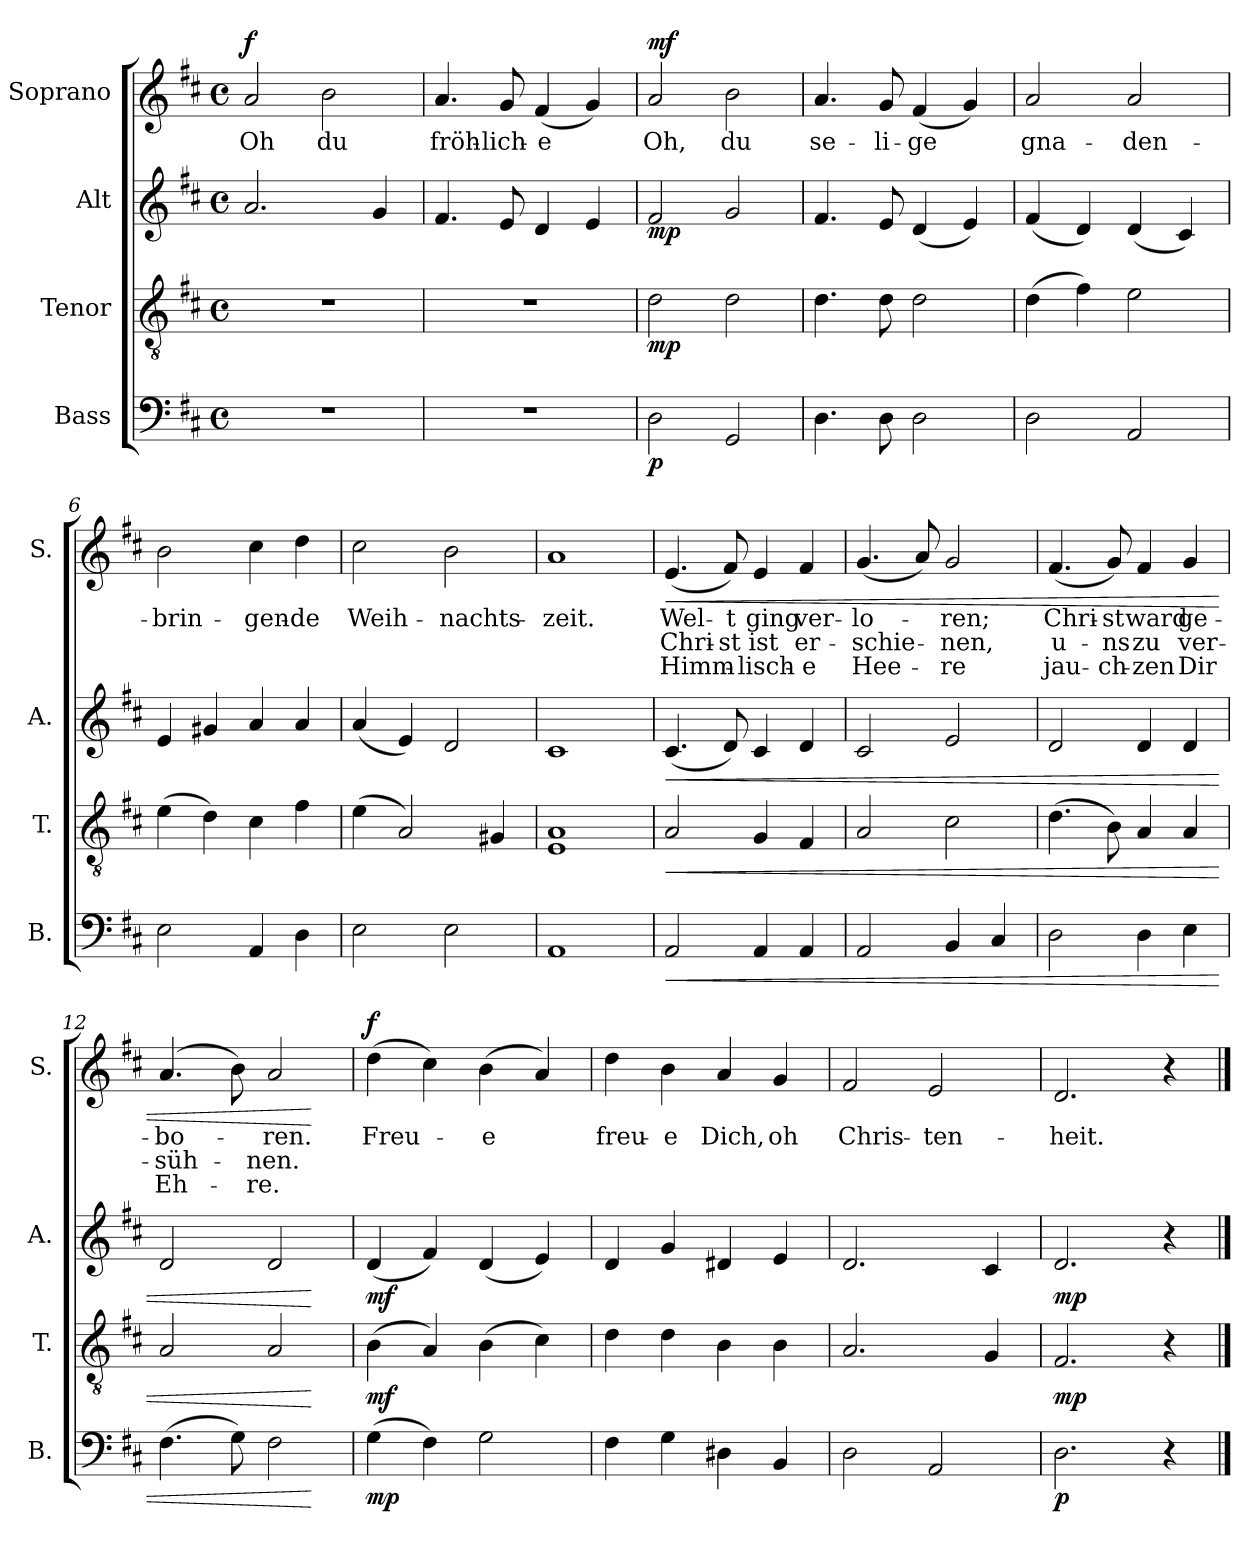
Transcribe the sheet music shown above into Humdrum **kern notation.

**kern	**dynam	**kern	**dynam	**kern	**dynam	**kern	**text	**text	**text	**dynam
*part4	*part4	*part3	*part3	*part2	*part2	*part1	*part1	*part1	*part1	*part1
*staff4	*staff4	*staff3	*staff3	*staff2	*staff2	*staff1	*staff1	*staff1	*staff1	*staff1
*I"Bass	*	*I"Tenor	*	*I"Alt	*	*I"Soprano	*	*	*	*
*I'B.	*	*I'T.	*	*I'A.	*	*I'S.	*	*	*	*
*clefF4	*	*clefGv2	*	*clefG2	*	*clefG2	*	*	*	*
*k[f#c#]	*	*k[f#c#]	*	*k[f#c#]	*	*k[f#c#]	*	*	*	*
*M4/4	*	*M4/4	*	*M4/4	*	*M4/4	*	*	*	*
*met(c)	*	*met(c)	*	*met(c)	*	*met(c)	*	*	*	*
=1	=1	=1	=1	=1	=1	=1	=1	=1	=1	=1
!	!	!	!	!	!	!	!LO:LY:b	!	!	!LO:DY:b
1r	.	1r	.	2.a/	.	2a/	Oh	.	.	f
!	!	!	!	!	!	!	!LO:LY:b	!	!	!
.	.	.	.	.	.	2b\	du	.	.	.
.	.	.	.	4g/	.	.	.	.	.	.
=2	=2	=2	=2	=2	=2	=2	=2	=2	=2	=2
!	!	!	!	!	!	!	!LO:LY:b	!	!	!
1r	.	1r	.	4.f#/	.	4.a/	fröh-	.	.	.
!	!	!	!	!	!	!	!LO:LY:b	!	!	!
.	.	.	.	8e/	.	8g/	-lich-	.	.	.
!	!	!	!	!	!	!	!LO:LY:b	!	!	!
.	.	.	.	4d/	.	(<4f#/	-e	.	.	.
.	.	.	.	4e/	.	4g/)	.	.	.	.
=3	=3	=3	=3	=3	=3	=3	=3	=3	=3	=3
!	!LO:DY:b	!	!LO:DY:b	!	!LO:DY:b	!	!LO:LY:b	!	!	!LO:DY:b
2D\	p	2d\	mp	2f#/	mp	2a/	Oh,	.	.	mf
!	!	!	!	!	!	!	!LO:LY:b	!	!	!
2GG/	.	2d\	.	2g/	.	2b\	du	.	.	.
=4	=4	=4	=4	=4	=4	=4	=4	=4	=4	=4
!	!	!	!	!	!	!	!LO:LY:b	!	!	!
4.D\	.	4.d\	.	4.f#/	.	4.a/	se-	.	.	.
!	!	!	!	!	!	!	!LO:LY:b	!	!	!
8D\	.	8d\	.	8e/	.	8g/	-li-	.	.	.
!	!	!	!	!	!	!	!LO:LY:b	!	!	!
2D\	.	2d\	.	(<4d/	.	(<4f#/	-ge	.	.	.
.	.	.	.	4e/)	.	4g/)	.	.	.	.
=5	=5	=5	=5	=5	=5	=5	=5	=5	=5	=5
!	!	!	!	!	!	!	!LO:LY:b	!	!	!
2D\	.	(>4d\	.	(<4f#/	.	2a/	gna-	.	.	.
.	.	4f#\)	.	4d/)	.	.	.	.	.	.
!	!	!	!	!	!	!	!LO:LY:b	!	!	!
2AA/	.	2e\	.	(<4d/	.	2a/	-den-	.	.	.
.	.	.	.	4c#/)	.	.	.	.	.	.
=6	=6	=6	=6	=6	=6	=6	=6	=6	=6	=6
!	!	!	!	!	!	!	!LO:LY:b	!	!	!
2E\	.	(>4e\	.	4e/	.	2b\	-brin-	.	.	.
.	.	4d\)	.	4g#X/	.	.	.	.	.	.
!	!	!	!	!	!	!	!LO:LY:b	!	!	!
4AA/	.	4c#\	.	4a/	.	4cc#\	-gen-	.	.	.
!	!	!	!	!	!	!	!LO:LY:b	!	!	!
4D\	.	4f#\	.	4a/	.	4dd\	-de	.	.	.
=7	=7	=7	=7	=7	=7	=7	=7	=7	=7	=7
!	!	!	!	!	!	!	!LO:LY:b	!	!	!
2E\	.	(>4e\	.	(<4a/	.	2cc#\	Weih-	.	.	.
.	.	2A/)	.	4e/)	.	.	.	.	.	.
!	!	!	!	!	!	!	!LO:LY:b	!	!	!
2E\	.	.	.	2d/	.	2b\	-nachts-	.	.	.
.	.	4G#X/	.	.	.	.	.	.	.	.
!!LO:LB:g=z
=8	=8	=8	=8	=8	=8	=8	=8	=8	=8	=8
!	!	!	!	!	!	!	!LO:LY:b	!	!	!
1AA	.	1E 1A	.	1c#	.	1a	-zeit.	.	.	.
=9	=9	=9	=9	=9	=9	=9	=9	=9	=9	=9
!	!LO:HP:b	!	!LO:HP:b	!	!LO:HP:b	!	!LO:LY:b	!LO:LY:b	!LO:LY:b	!LO:HP:b
2AA/	<	2A/	<	(<4.c#/	<	(<4.e/	Wel-	Chri-	Himm-	<
!	!	!	!	!	!	!	!LO:LY:b	!LO:LY:b	!	!
.	.	.	.	8d/)	.	8f#/)	-t	-st	.	.
!	!	!	!	!	!	!	!LO:LY:b	!LO:LY:b	!LO:LY:b	!
4AA/	.	4G/	.	4c#/	.	4e/	ging	ist	-lisch-	.
!	!	!	!	!	!	!	!LO:LY:b	!LO:LY:b	!LO:LY:b	!
4AA/	.	4F#/	.	4d/	.	4f#/	ver-	er-	-e	.
=10	=10	=10	=10	=10	=10	=10	=10	=10	=10	=10
!	!	!	!	!	!	!	!LO:LY:b	!LO:LY:b	!LO:LY:b	!
2AA/	.	2A/	.	2c#/	.	(<4.g/	-lo-	-schie-	Hee-	.
.	.	.	.	.	.	8a/)	.	.	.	.
!	!	!	!	!	!	!	!LO:LY:b	!LO:LY:b	!LO:LY:b	!
4BB/	.	2c#\	.	2e/	.	2g/	-ren;	-nen,	-re	.
4C#/	.	.	.	.	.	.	.	.	.	.
=11	=11	=11	=11	=11	=11	=11	=11	=11	=11	=11
!	!	!	!	!	!	!	!LO:LY:b	!LO:LY:b	!LO:LY:b	!
2D\	.	(>4.d\	.	2d/	.	(<4.f#/	Chri-	u-	jau-	.
!	!	!	!	!	!	!	!LO:LY:b	!LO:LY:b	!LO:LY:b	!
.	.	8B\)	.	.	.	8g/)	-st	-ns	-ch-	.
!	!	!	!	!	!	!	!LO:LY:b	!LO:LY:b	!LO:LY:b	!
4D\	.	4A/	.	4d/	.	4f#/	ward	zu	-zen	.
!	!	!	!	!	!	!	!LO:LY:b	!LO:LY:b	!LO:LY:b	!
4E\	.	4A/	.	4d/	.	4g/	ge-	ver-	Dir	.
=12	=12	=12	=12	=12	=12	=12	=12	=12	=12	=12
!	!	!	!	!	!	!	!LO:LY:b	!LO:LY:b	!LO:LY:b	!
(>4.F#\	.	2A/	.	2d/	.	(>4.a/	-bo-	-süh-	Eh-	.
8G\)	.	.	.	.	.	8b\)	.	.	.	.
!	!	!	!	!	!	!	!LO:LY:b	!LO:LY:b	!LO:LY:b	!
2F#\	.	2A/	.	2d/	.	2a/	-ren.	-nen.	-re.	.
.	[	.	[	.	[	.	.	.	.	[
=13	=13	=13	=13	=13	=13	=13	=13	=13	=13	=13
!	!LO:DY:b	!	!LO:DY:b	!	!LO:DY:b	!	!LO:LY:b	!	!	!LO:DY:b
(>4G\	mp	(>4B\	mf	(<4d/	mf	(>4dd\	Freu-	.	.	f
4F#\)	.	4A/)	.	4f#/)	.	4cc#\)	.	.	.	.
!	!	!	!	!	!	!	!LO:LY:b	!	!	!
2G\	.	(>4B\	.	(<4d/	.	(>4b\	-e	.	.	.
.	.	4c#\)	.	4e/)	.	4a/)	.	.	.	.
!!LO:PB:g=z
=14	=14	=14	=14	=14	=14	=14	=14	=14	=14	=14
!	!	!	!	!	!	!	!LO:LY:b	!	!	!
4F#\	.	4d\	.	4d/	.	4dd\	freu-	.	.	.
!	!	!	!	!	!	!	!LO:LY:b	!	!	!
4G\	.	4d\	.	4g/	.	4b\	-e	.	.	.
!	!	!	!	!	!	!	!LO:LY:b	!	!	!
4D#X\	.	4B\	.	4d#X/	.	4a/	Dich,	.	.	.
!	!	!	!	!	!	!	!LO:LY:b	!	!	!
4BB/	.	4B\	.	4e/	.	4g/	oh	.	.	.
=15	=15	=15	=15	=15	=15	=15	=15	=15	=15	=15
!	!	!	!	!	!	!	!LO:LY:b	!	!	!
2D\	.	2.A/	.	2.d/	.	2f#/	Chris-	.	.	.
!	!	!	!	!	!	!	!LO:LY:b	!	!	!
2AA/	.	.	.	.	.	2e/	-ten-	.	.	.
.	.	4G/	.	4c#/	.	.	.	.	.	.
=16	=16	=16	=16	=16	=16	=16	=16	=16	=16	=16
!	!LO:DY:b	!	!LO:DY:b	!	!LO:DY:b	!	!LO:LY:b	!	!	!
2.D\	p	2.F#/	mp	2.d/	mp	2.d/	-heit.	.	.	.
4r	.	4r	.	4r	.	4r	.	.	.	.
==	==	==	==	==	==	==	==	==	==	==
*-	*-	*-	*-	*-	*-	*-	*-	*-	*-	*-
